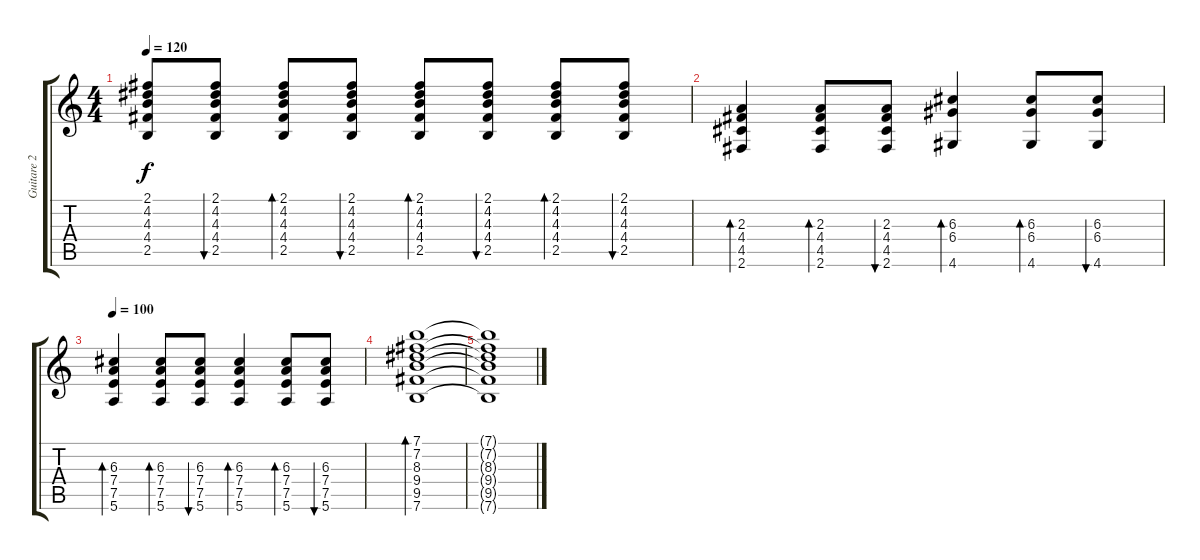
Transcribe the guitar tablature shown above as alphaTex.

\track ("Guitare 2" "Guitare 2") {instrument acousticguitarsteel}
\staff {score tabs}
\tuning (E4 B3 G3 D3 A2 E2) {hide}
\ts (4 4)
\tempo 120
\clef g2
\ks c
(2.1{t} 4.2{t} 4.3{t} 4.4{t} 2.5{t}).8{dy f} (2.1 4.2 4.3 4.4 2.5).8{bu 60} (2.1 4.2 4.3 4.4 2.5).8{bd 60} (2.1 4.2 4.3 4.4 2.5).8{bu 60} (2.1 4.2 4.3 4.4 2.5).8{bd 60} (2.1 4.2 4.3 4.4 2.5).8{bu 60} (2.1 4.2 4.3 4.4 2.5).8{bd 60} (2.1 4.2 4.3 4.4 2.5).8{bu 60} |
(2.3 4.4 4.5 2.6).4{bd 60} (2.3 4.4 4.5 2.6).8{bd 60} (2.3 4.4 4.5 2.6).8{bu 60} (6.3 6.4 4.6).4{bd 60} (6.3 6.4 4.6).8{bd 60} (6.3 6.4 4.6).8{bu 60} |
\tempo 100
(6.3 7.4 7.5 5.6).4{bd 60} (6.3 7.4 7.5 5.6).8{bd 60} (6.3 7.4 7.5 5.6).8{bu 60} (6.3 7.4 7.5 5.6).4{bd 60} (6.3 7.4 7.5 5.6).8{bd 60} (6.3 7.4 7.5 5.6).8{bu 60} |
(7.1 7.2 8.3 9.4 9.5 7.6).1{bd 240 volume 0} |
(7.1{t} 7.2{t} 8.3{t} 9.4{t} 9.5{t} 7.6{t}).1
